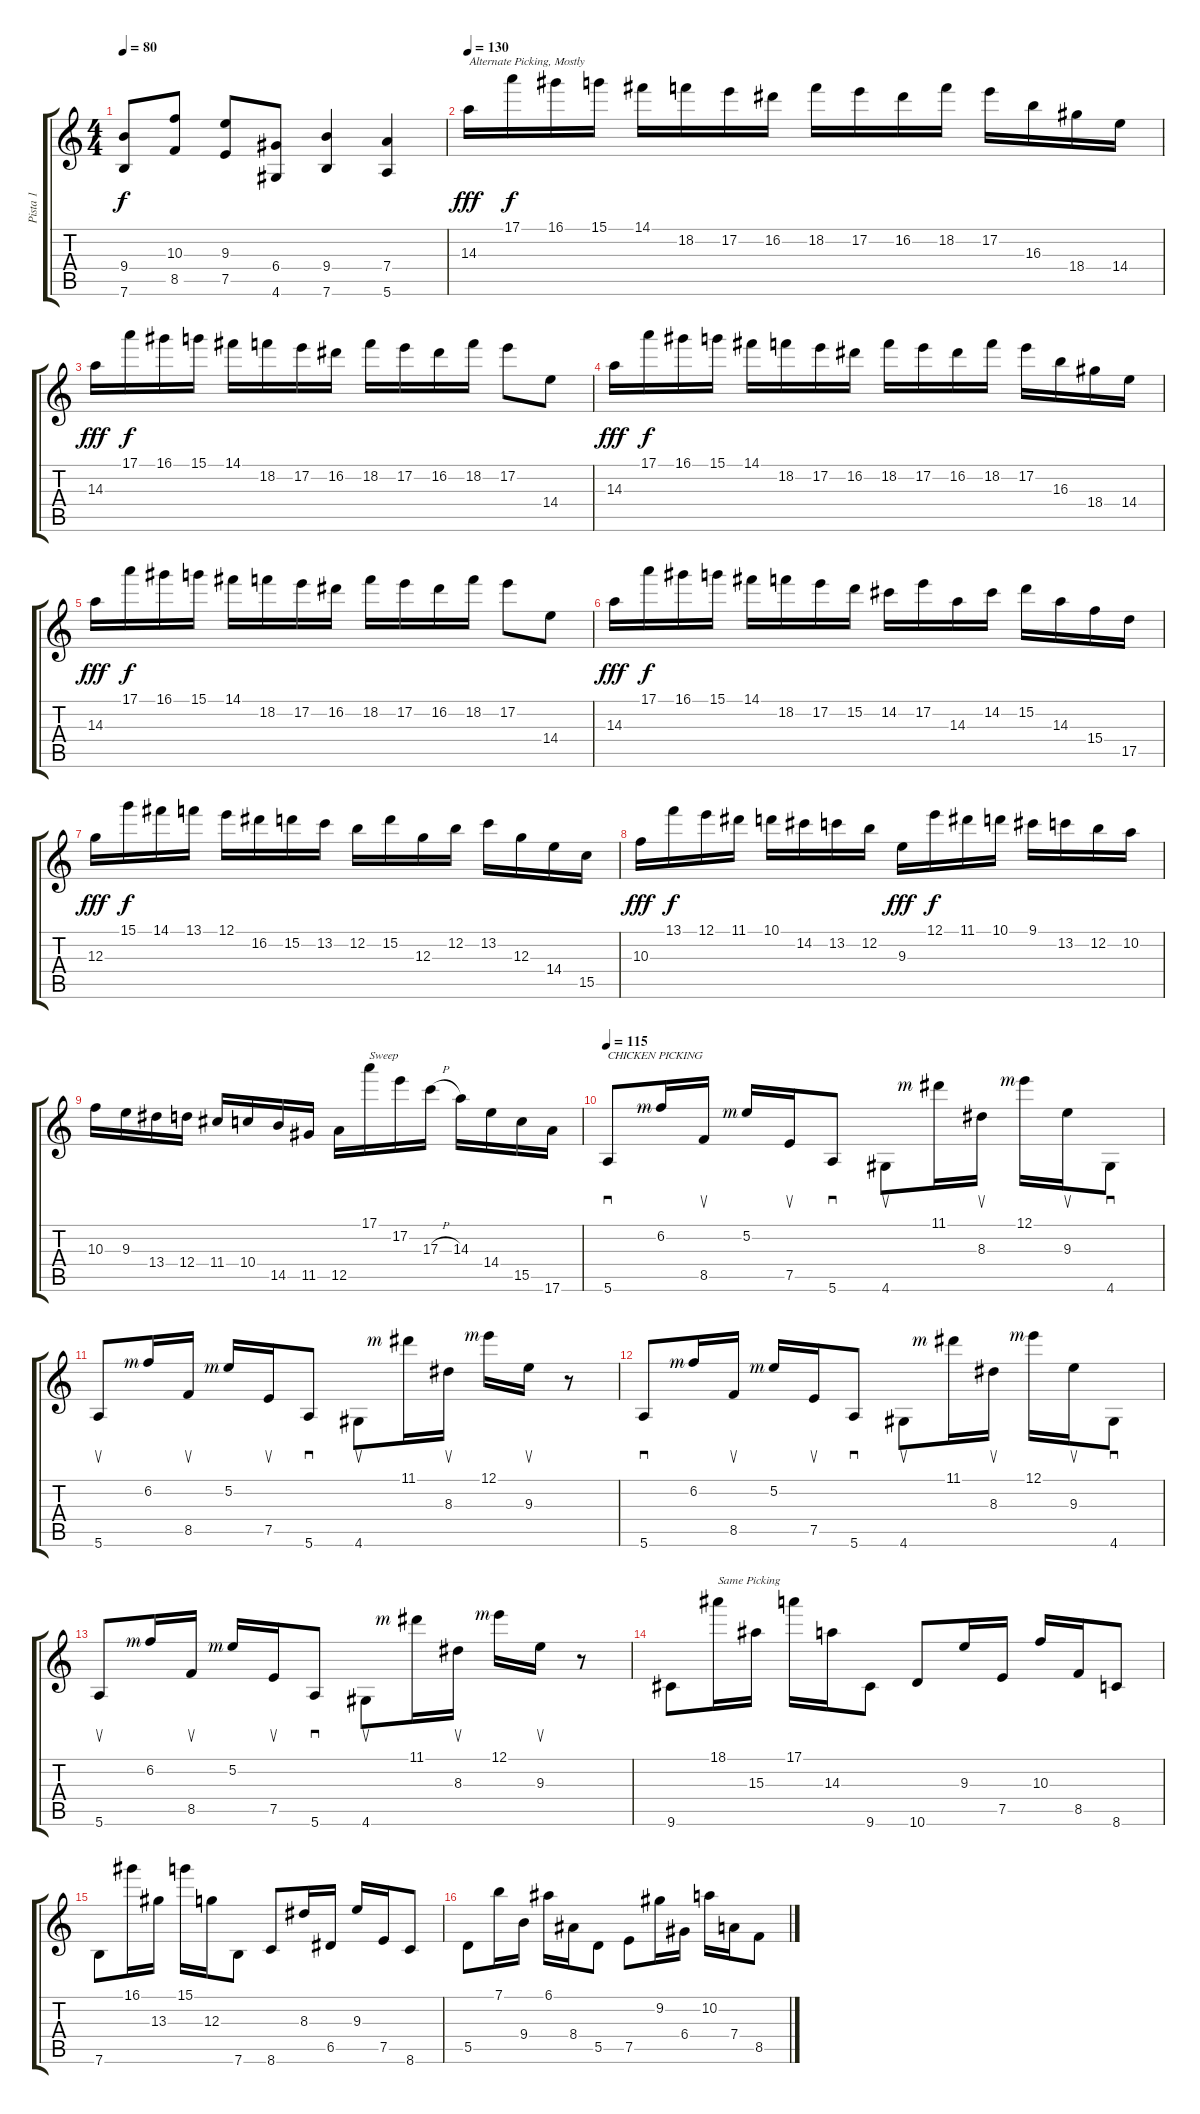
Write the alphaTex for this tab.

\track ("Pista 1" "Pista 1") {instrument electricguitarjazz}
\staff {score tabs}
\tuning (E4 B3 G3 D3 A2 E2) {hide}
\ts (4 4)
\tempo 80
\clef g2
\ks c
(9.4 7.6).8{dy f} (10.3 8.5).8 (9.3 7.5).8 (6.4 4.6).8 (9.4 7.6).4 (7.4 5.6).4 |
\tempo 130
14.3.16{txt "Alternate Picking, Mostly" dy fff} 17.1.16{dy f} 16.1.16 15.1.16 14.1.16 18.2.16 17.2.16 16.2.16 18.2.16 17.2.16 16.2.16 18.2.16 17.2.16 16.3.16 18.4.16 14.4.16 |
14.3.16{dy fff} 17.1.16{dy f} 16.1.16 15.1.16 14.1.16 18.2.16 17.2.16 16.2.16 18.2.16 17.2.16 16.2.16 18.2.16 17.2.8 14.4.8 |
14.3.16{dy fff} 17.1.16{dy f} 16.1.16 15.1.16 14.1.16 18.2.16 17.2.16 16.2.16 18.2.16 17.2.16 16.2.16 18.2.16 17.2.16 16.3.16 18.4.16 14.4.16 |
14.3.16{dy fff} 17.1.16{dy f} 16.1.16 15.1.16 14.1.16 18.2.16 17.2.16 16.2.16 18.2.16 17.2.16 16.2.16 18.2.16 17.2.8 14.4.8 |
14.3.16{dy fff} 17.1.16{dy f} 16.1.16 15.1.16 14.1.16 18.2.16 17.2.16 15.2.16 14.2.16 17.2.16 14.3.16 14.2.16 15.2.16 14.3.16 15.4.16 17.5.16 |
12.3.16{dy fff} 15.1.16{dy f} 14.1.16 13.1.16 12.1.16 16.2.16 15.2.16 13.2.16 12.2.16 15.2.16 12.3.16 12.2.16 13.2.16 12.3.16 14.4.16 15.5.16 |
10.3.16{dy fff} 13.1.16{dy f} 12.1.16 11.1.16 10.1.16 14.2.16 13.2.16 12.2.16 9.3.16{dy fff} 12.1.16{dy f} 11.1.16 10.1.16 9.1.16 13.2.16 12.2.16 10.2.16 |
10.3.16 9.3.16 13.4.16 12.4.16 11.4.16 10.4.16 14.5.16 11.5.16 12.5.16 17.1.16{txt "Sweep"} 17.2.16 17.3{h}.16 14.3.16 14.4.16 15.5.16 17.6.16 |
\tempo 115
5.6.8{sd txt "CHICKEN PICKING"} 6.2{rf 3}.16 8.5.16{su} 5.2{rf 3}.16 7.5.16{su} 5.6.8{sd} 4.6.8{su} 11.1{rf 3}.16 8.3.16{su} 12.1{rf 3}.16 9.3.16{su} 4.6.8{sd} |
5.6.8{su} 6.2{rf 3}.16 8.5.16{su} 5.2{rf 3}.16 7.5.16{su} 5.6.8{sd} 4.6.8{su} 11.1{rf 3}.16 8.3.16{su} 12.1{rf 3}.16 9.3.16{su} r.8 |
5.6.8{sd} 6.2{rf 3}.16 8.5.16{su} 5.2{rf 3}.16 7.5.16{su} 5.6.8{sd} 4.6.8{su} 11.1{rf 3}.16 8.3.16{su} 12.1{rf 3}.16 9.3.16{su} 4.6.8{sd} |
5.6.8{su} 6.2{rf 3}.16 8.5.16{su} 5.2{rf 3}.16 7.5.16{su} 5.6.8{sd} 4.6.8{su} 11.1{rf 3}.16 8.3.16{su} 12.1{rf 3}.16 9.3.16{su} r.8 |
9.6.8 18.1.16{txt "Same Picking"} 15.3.16 17.1.16 14.3.16 9.6.8 10.6.8 9.3.16 7.5.16 10.3.16 8.5.16 8.6.8 |
7.6.8 16.1.16 13.3.16 15.1.16 12.3.16 7.6.8 8.6.8 8.3.16 6.5.16 9.3.16 7.5.16 8.6.8 |
5.5.8 7.1.16 9.4.16 6.1.16 8.4.16 5.5.8 7.5.8 9.2.16 6.4.16 10.2.16 7.4.16 8.5.8
